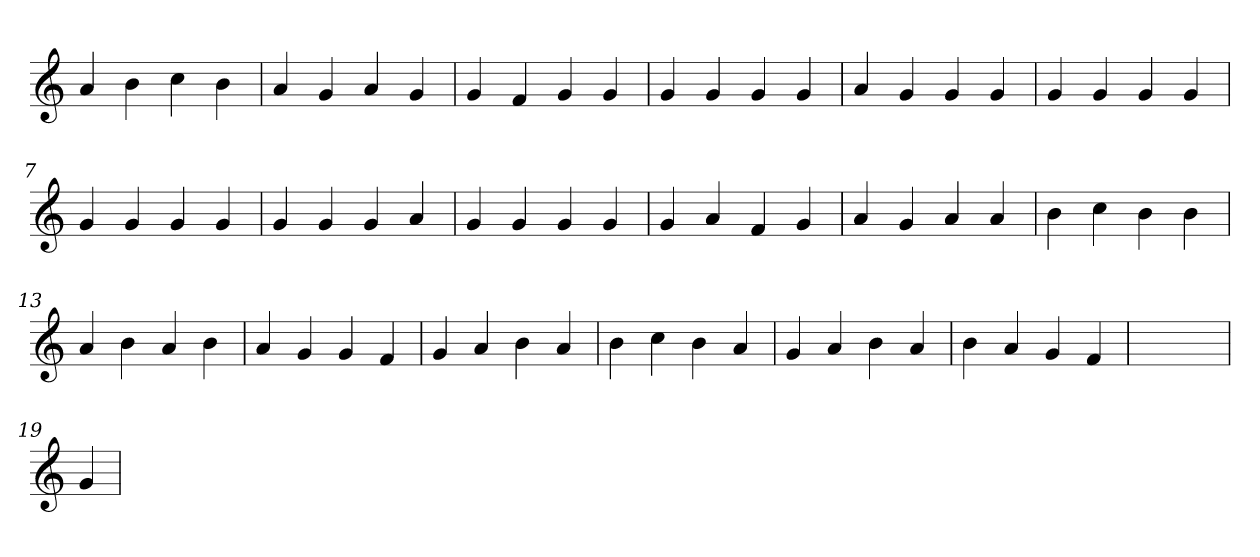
**kern
*part1
*staff1
*clefG2
=1
4a
4b
4cc
4b
=2
4a
4g
4a
4g
=3
4g
4f
4g
4g
=4
4g
4g
4g
4g
=5
4a
4g
4g
4g
=6
4g
4g
4g
4g
=7
4g
4g
4g
4g
=8
4g
4g
4g
4a
=9
4g
4g
4g
4g
=10
4g
4a
4f
4g
=11
4a
4g
4a
4a
=12
4b
4cc
4b
4b
=13
4a
4b
4a
4b
=14
4a
4g
4g
4f
=15
4g
4a
4b
4a
=16
4b
4cc
4b
4a
=17
4g
4a
4b
4a
=18
4b
4a
4g
4f
=19
1ryy
=19
4g
=
*-
